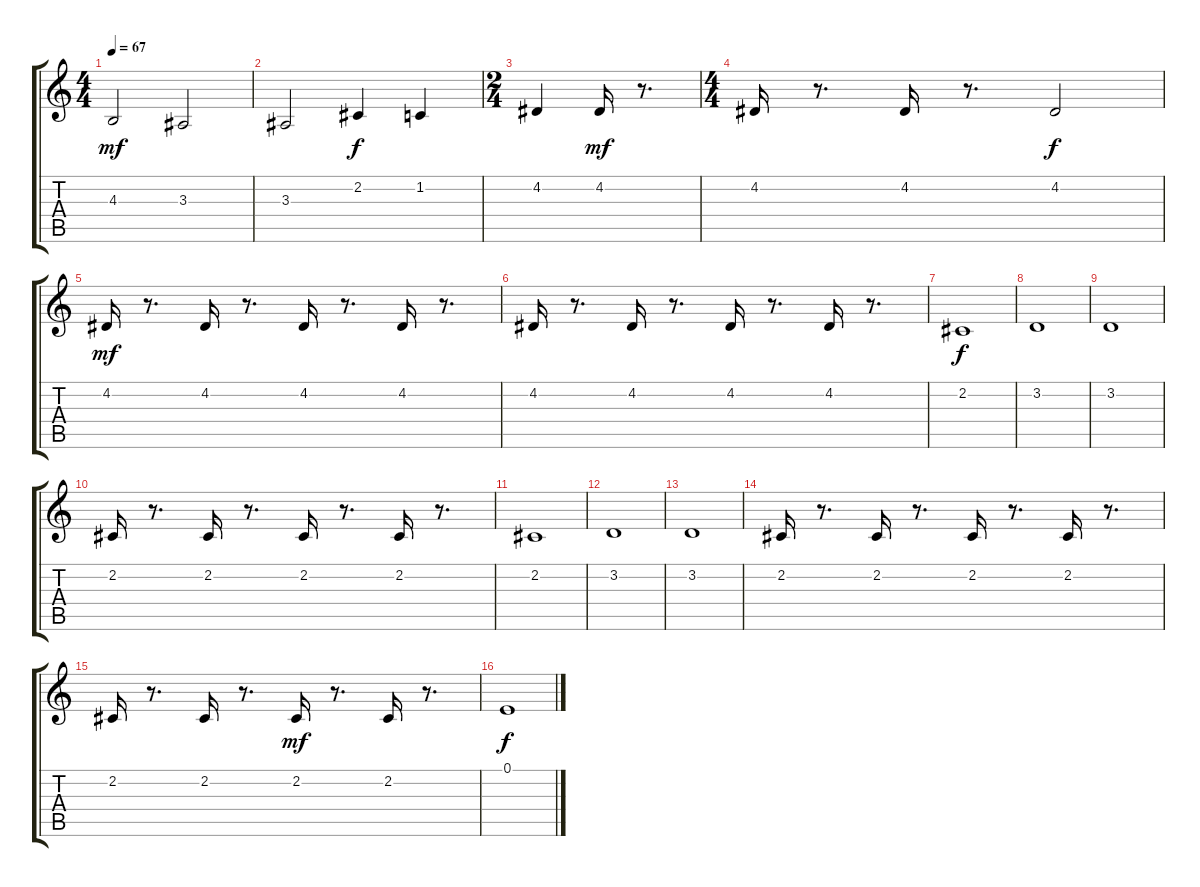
\track "" {instrument stringensemble1}
\staff {score tabs}
\tuning (E4 B3 G3 D3 A2 E2) {hide}
\ts (4 4)
\tempo 67
\clef g2
\ks c
4.3.2{dy mf} 3.3.2 |
3.3.2 2.2.4{dy f} 1.2.4 |
\ts (2 4)
4.2.4 4.2.16{dy mf} r.8{d} |
\ts (4 4)
4.2.16 r.8{d} 4.2.16 r.8{d} 4.2.2{dy f} |
4.2.16{dy mf} r.8{d} 4.2.16 r.8{d} 4.2.16 r.8{d} 4.2.16 r.8{d} |
4.2.16 r.8{d} 4.2.16 r.8{d} 4.2.16 r.8{d} 4.2.16 r.8{d} |
2.2.1{dy f} |
3.2.1 |
3.2.1 |
2.2.16 r.8{d} 2.2.16 r.8{d} 2.2.16 r.8{d} 2.2.16 r.8{d} |
2.2.1 |
3.2.1 |
3.2.1 |
2.2.16 r.8{d} 2.2.16 r.8{d} 2.2.16 r.8{d} 2.2.16 r.8{d} |
2.2.16 r.8{d} 2.2.16 r.8{d} 2.2.16{dy mf} r.8{d} 2.2.16 r.8{d} |
0.1.1{dy f}
